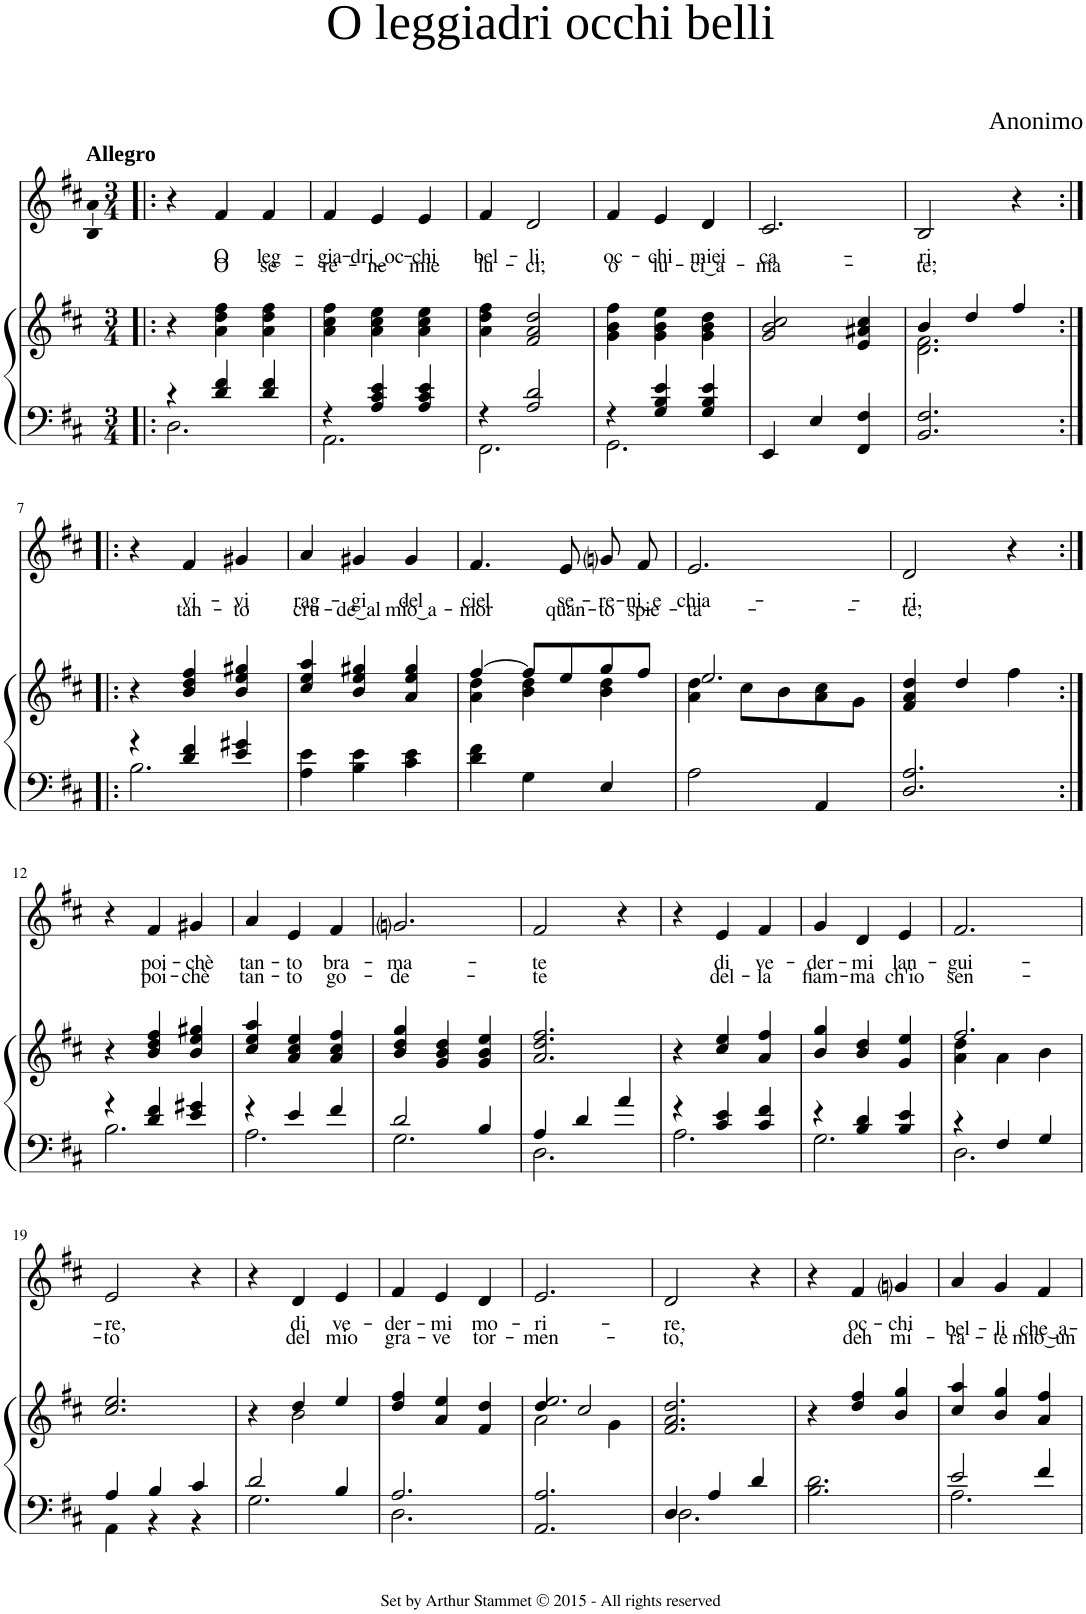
**kern	**kern	**kern	**text	**text
*part2	*part2	*part1	*part1	*part1
*staff3	*staff2	*staff1	*staff1	*staff1
*I"Cembalo	*	*I"Voice	*	*
*clefF4	*clefG2	*clefG2	*	*
*k[f#c#]	*k[f#c#]	*k[f#c#]	*	*
*M3/4	*M3/4	*M3/4	*	*
=1!|:	=1!|:	=1!|:	=1!|:	=1!|:
*^	*	*	*	*
!	!	!	!LO:TX:a:B:t=Allegro	!	!
4r	2.D\	4r	4r	.	.
!	!	!	!	!LO:LY:b	!LO:LY:b
4d/ 4f#/	.	4a\ 4dd\ 4ff#\	4f#/	O	O
!	!	!	!	!LO:LY:b	!LO:LY:b
4d/ 4f#/	.	4a\ 4dd\ 4ff#\	4f#/	leg-	se-
=2	=2	=2	=2	=2	=2
!	!	!	!	!LO:LY:b	!LO:LY:b
4r	2.AA\	4a\ 4cc#\ 4ff#\	4f#/	-gia-	-re-
!	!	!	!	!LO:LY:b	!LO:LY:b
4A/ 4c#/ 4e/	.	4a\ 4cc#\ 4ee\	4e/	-dri ͜ oc-	-ne
!	!	!	!	!LO:LY:b	!LO:LY:b
4A/ 4c#/ 4e/	.	4a\ 4cc#\ 4ee\	4e/	-chi	mie
=3	=3	=3	=3	=3	=3
!	!	!	!	!LO:LY:b	!LO:LY:b
4r	2.FF#\	4a\ 4dd\ 4ff#\	4f#/	bel-	lu-
!	!	!	!	!LO:LY:b	!LO:LY:b
2A/ 2d/	.	2f#/ 2a/ 2dd/	2d/	-li,	-ci,
=4	=4	=4	=4	=4	=4
!	!	!	!	!LO:LY:b	!LO:LY:b
4r	2.GG\	4g\ 4b\ 4ff#\	4f#/	oc-	o
!	!	!	!	!LO:LY:b	!LO:LY:b
4G/ 4B/ 4e/	.	4g\ 4b\ 4ee\	4e/	-chi	lu-
!	!	!	!	!LO:LY:b	!LO:LY:b
4G/ 4B/ 4e/	.	4g\ 4b\ 4dd\	4d/	miei	-ci ͜ a-
*v	*v	*	*	*	*
=5	=5	=5	=5	=5
!	!	!	!LO:LY:b	!LO:LY:b
4EE/	2g/ 2b/ 2cc#/	2.c#/	ca-	-ma-
4E/	.	.	.	.
4FF#/ 4F#/	4e/ 4a#X/ 4cc#/	.	.	.
=6	=6	=6	=6	=6
*	*^	*	*	*
!	!	!	!	!LO:LY:b	!LO:LY:b
2.BB/ 2.F#/	4b/	2.d\ 2.f#\	2B/	-ri,	-te,
.	4dd/	.	.	.	.
.	4ff#/	.	4r	.	.
*	*v	*v	*	*	*
!!LO:LB:g=z
=7:|!|:	=7:|!|:	=7:|!|:	=7:|!|:	=7:|!|:
*^	*	*	*	*
4r	2.B\	4r	4r	.	.
!	!	!	!	!LO:LY:b	!LO:LY:b
4d/ 4f#/	.	4b/ 4dd/ 4ff#/	4f#/	vi-	tan-
!	!	!	!	!LO:LY:b	!LO:LY:b
4e/ 4g#X/	.	4b/ 4ee/ 4gg#X/	4g#X/	-vi	-to
=8	=8	=8	=8	=8	=8
!	!	!	!	!LO:LY:b	!LO:LY:b
4A\ 4e\	2ryy	4cc#/ 4ee/ 4aa/	4a/	rag-	cru-
!	!	!	!	!LO:LY:b	!LO:LY:b
4B\ 4e\	.	4b/ 4ee/ 4gg#X/	4g#X/	-gi	-de ͜ al
!	!	!	!	!LO:LY:b	!LO:LY:b
4c#\ 4e\	4ryy	4a/ 4ee/ 4gg#/	4g#/	del	mio ͜ a-
=9	=9	=9	=9	=9	=9
*	*	*^	*	*	*
!	!	!	!	!	!LO:LY:b	!LO:LY:b
*v	*v	*	*	*	*	*
4d\ 4f#\	[4ff#/	4a\ 4dd\	4.f#/	ciel	-mor
4G\	8ff#/L]	4b\ 4dd\	.	.	.
!	!	!	!	!LO:LY:b	!LO:LY:b
.	8ee/	.	8e/	se-	quan-
!	!	!	!	!LO:LY:b	!LO:LY:b
4E/	8gg/	4b\ 4dd\	8gni/L	-re-	-to
!	!	!	!	!LO:LY:b	!LO:LY:b
.	8ff#/J	.	8f#/J	-ni ͜ e	spie-
=10	=10	=10	=10	=10	=10
!	!	!	!	!LO:LY:b	!LO:LY:b
2A\	2.ee/	4a\ 4dd\	2.e/	chia-	-ta-
.	.	8cc#\L	.	.	.
.	.	8b\	.	.	.
4AA/	.	8a\ 8cc#\	.	.	.
.	.	8g\J	.	.	.
=11	=11	=11	=11	=11	=11
!	!	!	!	!LO:LY:b	!LO:LY:b
*	*v	*v	*	*	*
2.D/ 2.A/	4f#/ 4a/ 4dd/	2d/	-ri,	-te,
.	4dd/	.	.	.
.	4ff#\	4r	.	.
!!LO:LB:g=z
=12:|!	=12:|!	=12:|!	=12:|!	=12:|!
*^	*	*	*	*
4r	2.B\	4r	4r	.	.
!	!	!	!	!LO:LY:b	!LO:LY:b
4d/ 4f#/	.	4b/ 4dd/ 4ff#/	4f#/	poi-	poi-
!	!	!	!	!LO:LY:b	!LO:LY:b
4e/ 4g#X/	.	4b/ 4ee/ 4gg#X/	4g#X/	-chè	-chè
=13	=13	=13	=13	=13	=13
!	!	!	!	!LO:LY:b	!LO:LY:b
4r	2.A\	4cc#/ 4ee/ 4aa/	4a/	tan-	tan-
!	!	!	!	!LO:LY:b	!LO:LY:b
4e/	.	4a/ 4cc#/ 4ee/	4e/	-to	-to
!	!	!	!	!LO:LY:b	!LO:LY:b
4f#/	.	4a/ 4cc#/ 4ff#/	4f#/	bra-	go-
=14	=14	=14	=14	=14	=14
!	!	!	!	!LO:LY:b	!LO:LY:b
2d/	2.G\	4b/ 4dd/ 4gg/	2.gni/	-ma-	-de-
.	.	4g/ 4b/ 4dd/	.	.	.
4B/	.	4g/ 4b/ 4ee/	.	.	.
=15	=15	=15	=15	=15	=15
!	!	!	!	!LO:LY:b	!LO:LY:b
4A/	2.D\	2.a/ 2.dd/ 2.ff#/	2f#/	-te	-te
4d/	.	.	.	.	.
4a/	.	.	4r	.	.
=16	=16	=16	=16	=16	=16
4r	2.A\	4r	4r	.	.
!	!	!	!	!LO:LY:b	!LO:LY:b
4c#/ 4e/	.	4cc#/ 4ee/	4e/	di	del-
!	!	!	!	!LO:LY:b	!LO:LY:b
4c#/ 4f#/	.	4a/ 4ff#/	4f#/	ve-	-la
=17	=17	=17	=17	=17	=17
!	!	!	!	!LO:LY:b	!LO:LY:b
4r	2.G\	4b/ 4gg/	4g/	-der-	fiam-
!	!	!	!	!LO:LY:b	!LO:LY:b
4B/ 4d/	.	4b/ 4dd/	4d/	-mi	-ma
!	!	!	!	!LO:LY:b	!LO:LY:b
4B/ 4e/	.	4g/ 4ee/	4e/	lan-	ch'io
=18	=18	=18	=18	=18	=18
*	*	*^	*	*	*
!	!	!	!	!	!LO:LY:b	!LO:LY:b
4r	2.D\	2.ff#/	4a\ 4dd\	2.f#/	-gui-	sen-
4F#/	.	.	4a\	.	.	.
4G/	.	.	4b\	.	.	.
!!LO:LB:g=z
=19	=19	=19	=19	=19	=19	=19
!	!	!	!	!	!LO:LY:b	!LO:LY:b
*	*	*v	*v	*	*	*
4A/	4AA\	2.cc#/ 2.ee/	2e/	-re,	-to
4B/	4r	.	.	.	.
4c#/	4r	.	4r	.	.
=20	=20	=20	=20	=20	=20
*	*	*^	*	*	*
2d/	2.G\	4r	4ryy	4r	.	.
!	!	!	!	!	!LO:LY:b	!LO:LY:b
.	.	4dd/	2b\	4d/	di	del
!	!	!	!	!	!LO:LY:b	!LO:LY:b
4B/	.	4ee/	.	4e/	ve-	mio
*	*	*v	*v	*	*	*
=21	=21	=21	=21	=21	=21
!	!	!	!	!LO:LY:b	!LO:LY:b
2.A/	2.D\	4dd/ 4ff#/	4f#/	-der-	gra-
!	!	!	!	!LO:LY:b	!LO:LY:b
.	.	4a/ 4ee/	4e/	-mi	-ve
!	!	!	!	!LO:LY:b	!LO:LY:b
.	.	4f#/ 4dd/	4d/	mo-	tor-
*v	*v	*	*	*	*
=22	=22	=22	=22	=22
*	*^	*	*	*
*	*	*^	*	*	*
!	!	!	!	!	!LO:LY:b	!LO:LY:b
2.AA/ 2.A/	4dd/	2a\	2.ee/	2.e/	-ri-	-men-
.	2cc#/	.	.	.	.	.
.	.	4g\	.	.	.	.
*	*	*v	*v	*	*	*
=23	=23	=23	=23	=23	=23
*^	*	*	*	*	*
!	!	!	!	!	!LO:LY:b	!LO:LY:b
*	*	*v	*v	*	*	*
4D/	2.D\	2.f#/ 2.a/ 2.dd/	2d/	-re,	-to,
4A/	.	.	.	.	.
4d/	.	.	4r	.	.
*v	*v	*	*	*	*
=24	=24	=24	=24	=24
2.B\ 2.d\	4r	4r	.	.
!	!	!	!LO:LY:b	!LO:LY:b
.	4dd/ 4ff#/	4f#/	oc-	deh
!	!	!	!LO:LY:b	!LO:LY:b
.	4b/ 4gg/	4gni/	-chi	mi-
=25	=25	=25	=25	=25
*^	*	*	*	*
!	!	!	!	!LO:LY:b	!LO:LY:b
2e/	2.A\	4cc#/ 4aa/	4a/	bel-	-ra-
!	!	!	!	!LO:LY:b	!LO:LY:b
.	.	4b/ 4gg/	4g/	-li	-te
!	!	!	!	!LO:LY:b	!LO:LY:b
4f#/	.	4a/ 4ff#/	4f#/	che ͜ a-	mio ͜ un
*v	*v	*	*	*	*
=	=	=	=	=
*-	*-	*-	*-	*-
